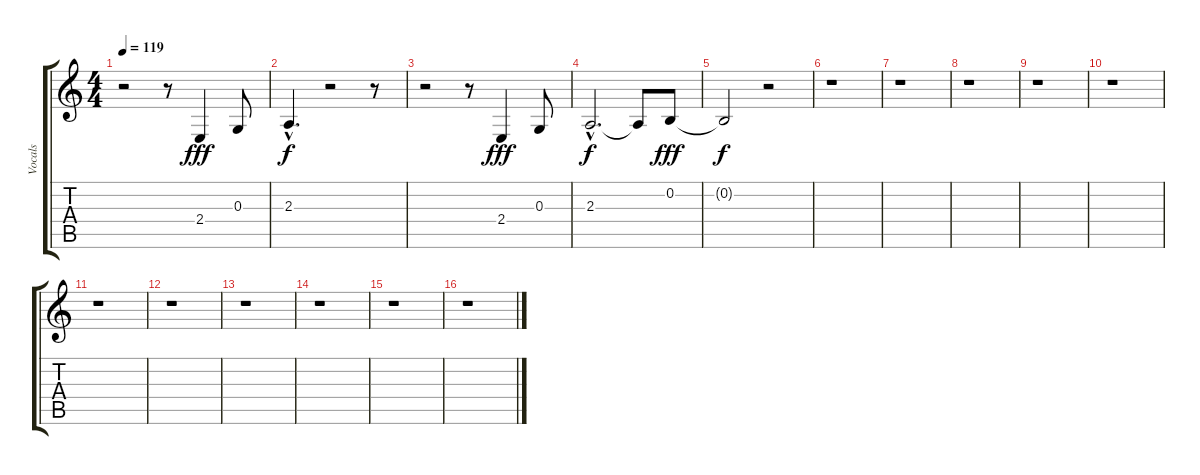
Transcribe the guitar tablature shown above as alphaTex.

\track ("Vocals" "Vocals") {instrument panflute}
\staff {score tabs}
\tuning (E4 B3 G3 D3 A2 E2) {hide}
\ts (4 4)
\tempo 119
\clef g2
\ks c
r.2{dy fff} r.8 2.4.4 0.3.8 |
2.3{hac}.4{d dy f} r.2 r.8 |
r.2 r.8 2.4.4{dy fff} 0.3.8 |
2.3{hac}.2{d dy f} 2.3{t}.8 0.2.8{dy fff} |
0.2{t}.2{dy f} r.2 |
r.1 |
r.1 |
r.1 |
r.1 |
r.1 |
r.1 |
r.1 |
r.1 |
r.1 |
r.1 |
r.1
